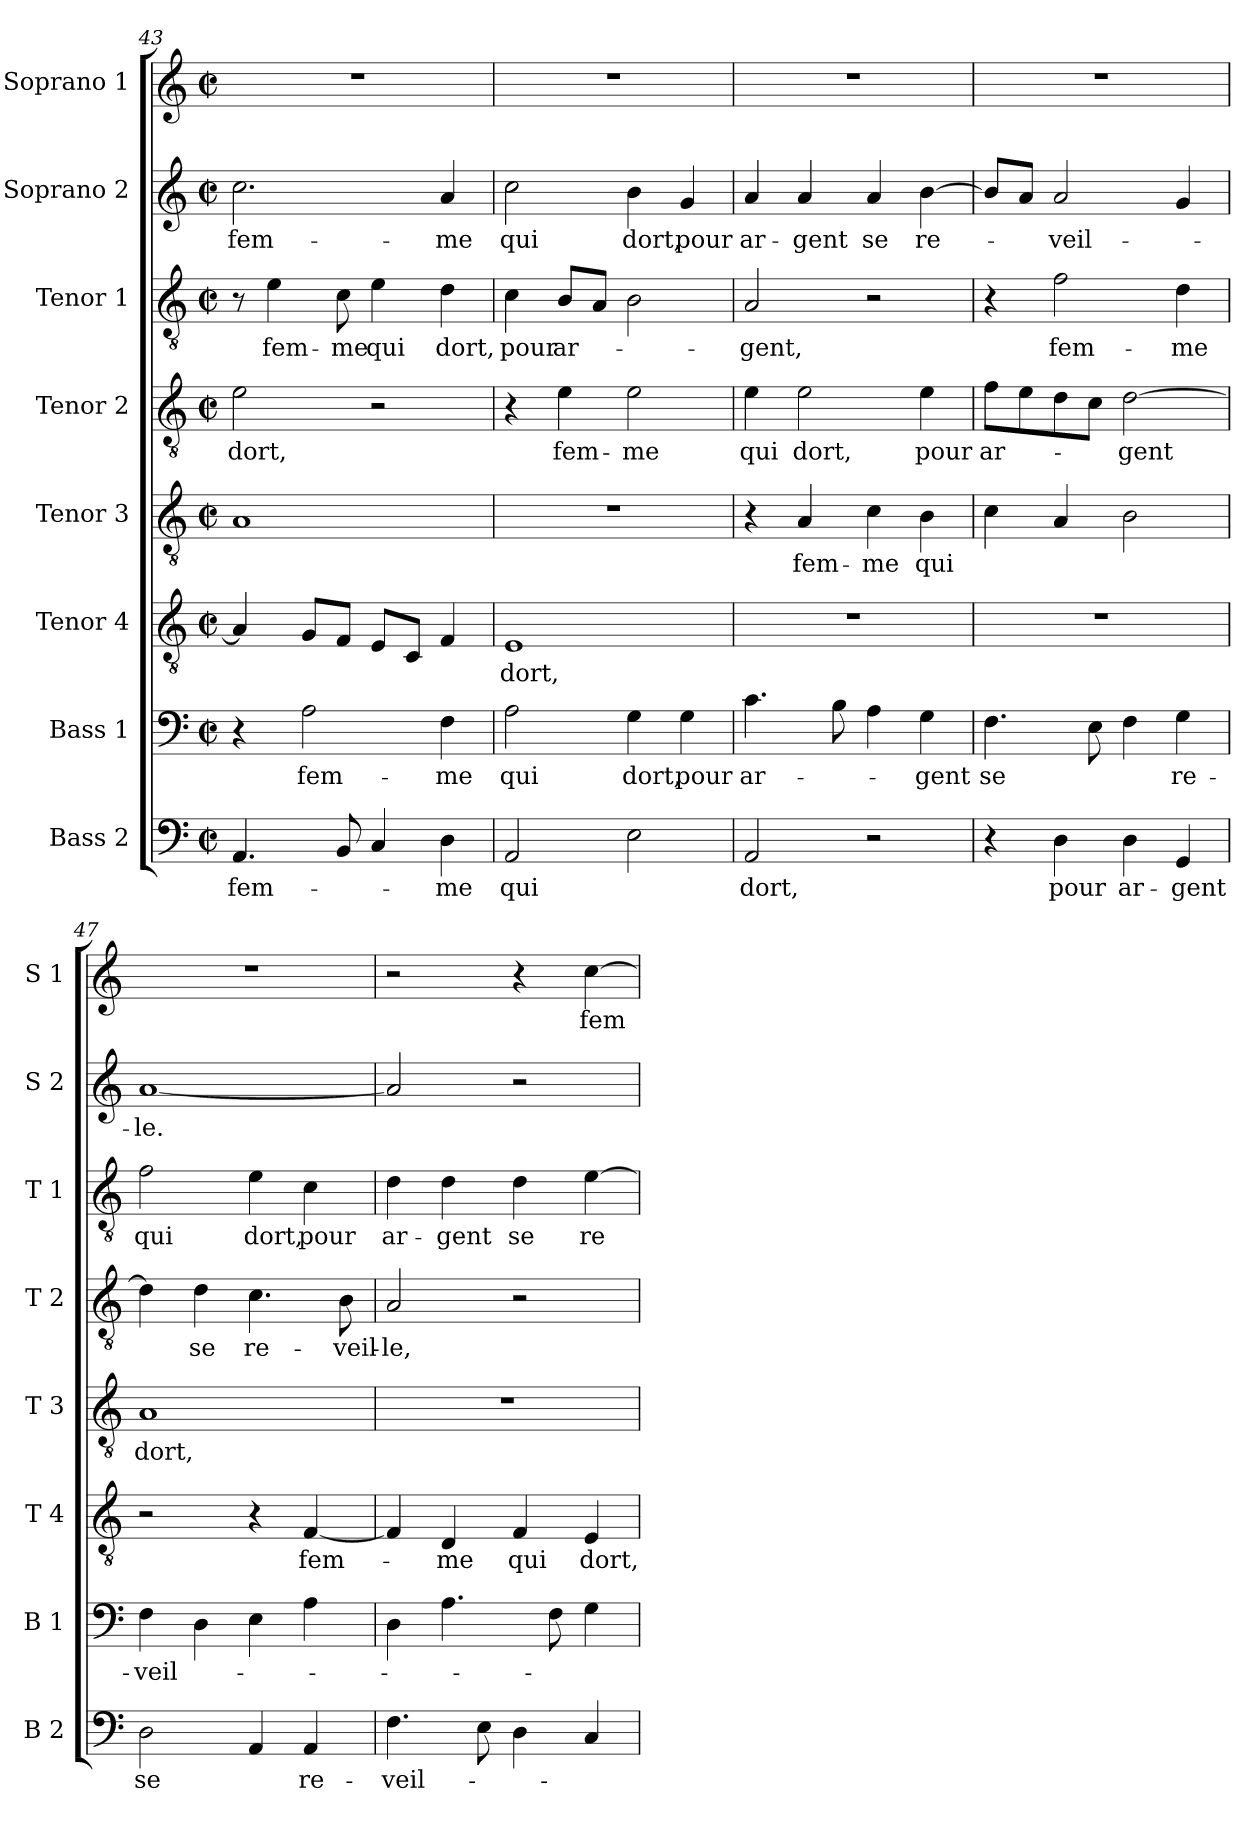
**kern	**text	**kern	**text	**kern	**text	**kern	**text	**kern	**text	**kern	**text	**kern	**text	**kern	**text
*part8	*part8	*part7	*part7	*part6	*part6	*part5	*part5	*part4	*part4	*part3	*part3	*part2	*part2	*part1	*part1
*staff8	*staff8	*staff7	*staff7	*staff6	*staff6	*staff5	*staff5	*staff4	*staff4	*staff3	*staff3	*staff2	*staff2	*staff1	*staff1
*I"Bass 2	*	*I"Bass 1	*	*I"Tenor 4	*	*I"Tenor 3	*	*I"Tenor 2	*	*I"Tenor 1	*	*I"Soprano 2	*	*I"Soprano 1	*
*I'B 2	*	*I'B 1	*	*I'T 4	*	*I'T 3	*	*I'T 2	*	*I'T 1	*	*I'S 2	*	*I'S 1	*
*clefF4	*	*clefF4	*	*clefGv2	*	*clefGv2	*	*clefGv2	*	*clefGv2	*	*clefG2	*	*clefG2	*
*k[]	*	*k[]	*	*k[]	*	*k[]	*	*k[]	*	*k[]	*	*k[]	*	*k[]	*
*C:	*	*C:	*	*C:	*	*C:	*	*C:	*	*C:	*	*C:	*	*C:	*
*M2/2	*	*M2/2	*	*M2/2	*	*M2/2	*	*M2/2	*	*M2/2	*	*M2/2	*	*M2/2	*
*met(c|)	*	*met(c|)	*	*met(c|)	*	*met(c|)	*	*met(c|)	*	*met(c|)	*	*met(c|)	*	*met(c|)	*
=43	=43	=43	=43	=43	=43	=43	=43	=43	=43	=43	=43	=43	=43	=43	=43
4.AA/	fem-	4r	.	4A/]	.	1A	.	2e\	dort,	8r	.	2.cc\	fem-	1r	.
.	.	.	.	.	.	.	.	.	.	4e\	fem-	.	.	.	.
.	.	2A\	fem-	8G/L	.	.	.	.	.	.	.	.	.	.	.
8BB/	.	.	.	8F/J	.	.	.	.	.	8c\	-me	.	.	.	.
4C/	.	.	.	8E/L	.	.	.	2r	.	4e\	qui	.	.	.	.
.	.	.	.	8C/J	.	.	.	.	.	.	.	.	.	.	.
4D\	-me	4F\	-me	4F/	.	.	.	.	.	4d\	dort,	4a/	-me	.	.
=44	=44	=44	=44	=44	=44	=44	=44	=44	=44	=44	=44	=44	=44	=44	=44
2AA/	qui	2A\	qui	1E	dort,	1r	.	4r	.	4c\	pour	2cc\	qui	1r	.
.	.	.	.	.	.	.	.	4e\	fem-	8B/L	ar-	.	.	.	.
.	.	.	.	.	.	.	.	.	.	8A/J	.	.	.	.	.
2E\	.	4G\	dort,	.	.	.	.	2e\	-me	2B\	.	4b\	dort,	.	.
.	.	4G\	pour	.	.	.	.	.	.	.	.	4g/	pour	.	.
!!LO:PB:g=z
=45	=45	=45	=45	=45	=45	=45	=45	=45	=45	=45	=45	=45	=45	=45	=45
2AA/	dort,	4.c\	ar-	1r	.	4r	.	4e\	qui	2A/	-gent,	4a/	ar-	1r	.
.	.	.	.	.	.	4A/	fem-	2e\	dort,	.	.	4a/	-gent	.	.
.	.	8B\	.	.	.	.	.	.	.	.	.	.	.	.	.
2r	.	4A\	.	.	.	4c\	-me	.	.	2r	.	4a/	se	.	.
.	.	4G\	-gent	.	.	4B\	qui	4e\	pour	.	.	[4b\	re-	.	.
=46	=46	=46	=46	=46	=46	=46	=46	=46	=46	=46	=46	=46	=46	=46	=46
4r	.	4.F\	se	1r	.	4c\	.	8f\L	ar-	4r	.	8b/L]	.	1r	.
.	.	.	.	.	.	.	.	8e\	.	.	.	8a/J	.	.	.
4D\	pour	.	.	.	.	4A/	.	8d\	.	2f\	fem-	2a/	-veil-	.	.
.	.	8E\	.	.	.	.	.	8c\J	.	.	.	.	.	.	.
4D\	ar-	4F\	.	.	.	2B\	.	[2d\	-gent	.	.	.	.	.	.
4GG/	-gent	4G\	re-	.	.	.	.	.	.	4d\	-me	4g/	.	.	.
=47	=47	=47	=47	=47	=47	=47	=47	=47	=47	=47	=47	=47	=47	=47	=47
2D\	se	4F\	-veil-	2r	.	1A	dort,-	4d\]	.	2f\	qui	[1a	-le.	1r	.
.	.	4D\	.	.	.	.	.	4d\	se	.	.	.	.	.	.
4AA/	.	4E\	.	4r	.	.	.	4.c\	re-	4e\	dort,	.	.	.	.
4AA/	re-	4A\	.	[4F/	fem-	.	.	.	.	4c\	pour	.	.	.	.
.	.	.	.	.	.	.	.	8B\	-veil-	.	.	.	.	.	.
=48	=48	=48	=48	=48	=48	=48	=48	=48	=48	=48	=48	=48	=48	=48	=48
4.F\	-veil-	4D\	.	4F/]	.	1r	.	2A/	-le,	4d\	ar-	2a/]	.	2r	.
.	.	4.A\	.	4D/	-me	.	.	.	.	4d\	-gent	.	.	.	.
8E\	.	.	.	.	.	.	.	.	.	.	.	.	.	.	.
4D\	.	.	.	4F/	qui	.	.	2r	.	4d\	se	2r	.	4r	.
.	.	8F\	.	.	.	.	.	.	.	.	.	.	.	.	.
4C/	.	4G\	.	4E/	dort,	.	.	.	.	[4e\	re-	.	.	[4cc\	fem-
=	=	=	=	=	=	=	=	=	=	=	=	=	=	=	=
*-	*-	*-	*-	*-	*-	*-	*-	*-	*-	*-	*-	*-	*-	*-	*-
